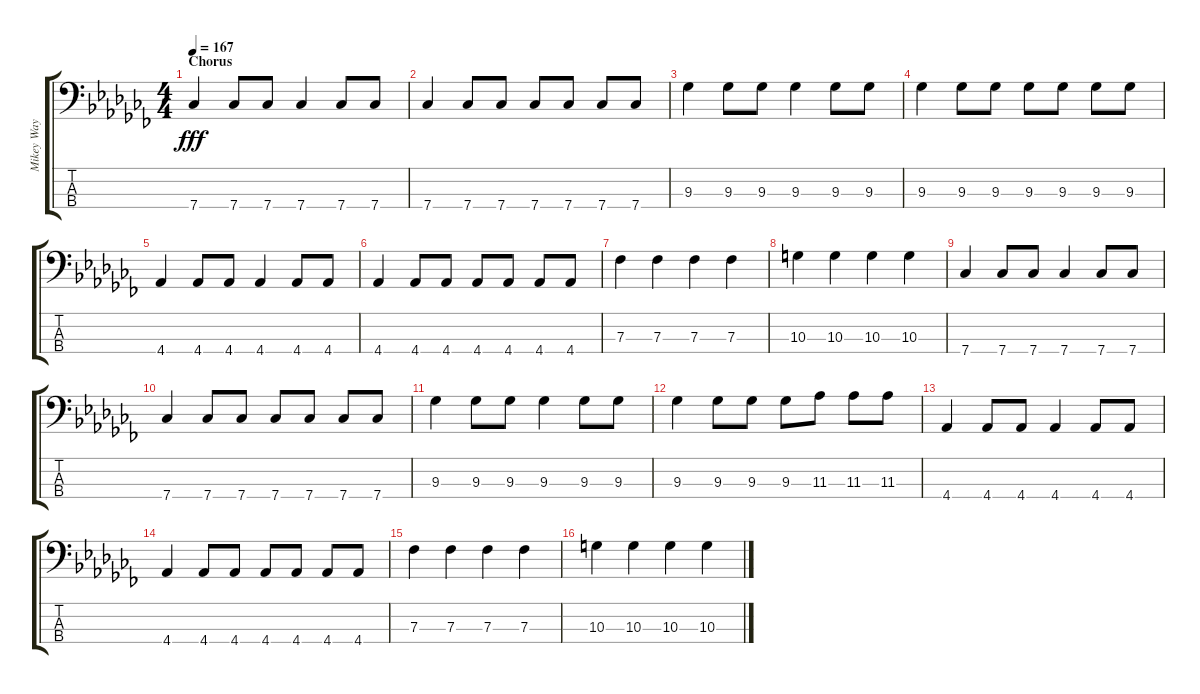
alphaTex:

\track ("Mikey Way" "Mikey Way") {instrument electricbassfinger}
\staff {score tabs}
\tuning (G2 D2 A1 E1) {hide}
\ts (4 4)
\section ("" "Chorus")
\tempo 167
\clef f4
\ks abminor
7.4.4{dy fff} 7.4.8 7.4.8 7.4.4 7.4.8 7.4.8 |
7.4.4 7.4.8 7.4.8 7.4.8 7.4.8 7.4.8 7.4.8 |
9.3.4 9.3.8 9.3.8 9.3.4 9.3.8 9.3.8 |
9.3.4 9.3.8 9.3.8 9.3.8 9.3.8 9.3.8 9.3.8 |
4.4.4 4.4.8 4.4.8 4.4.4 4.4.8 4.4.8 |
4.4.4 4.4.8 4.4.8 4.4.8 4.4.8 4.4.8 4.4.8 |
7.3.4 7.3.4 7.3.4 7.3.4 |
10.3.4 10.3.4 10.3.4 10.3.4 |
7.4.4 7.4.8 7.4.8 7.4.4 7.4.8 7.4.8 |
7.4.4 7.4.8 7.4.8 7.4.8 7.4.8 7.4.8 7.4.8 |
9.3.4 9.3.8 9.3.8 9.3.4 9.3.8 9.3.8 |
9.3.4 9.3.8 9.3.8 9.3.8 11.3.8 11.3.8 11.3.8 |
4.4.4 4.4.8 4.4.8 4.4.4 4.4.8 4.4.8 |
4.4.4 4.4.8 4.4.8 4.4.8 4.4.8 4.4.8 4.4.8 |
7.3.4 7.3.4 7.3.4 7.3.4 |
10.3.4 10.3.4 10.3.4 10.3.4
